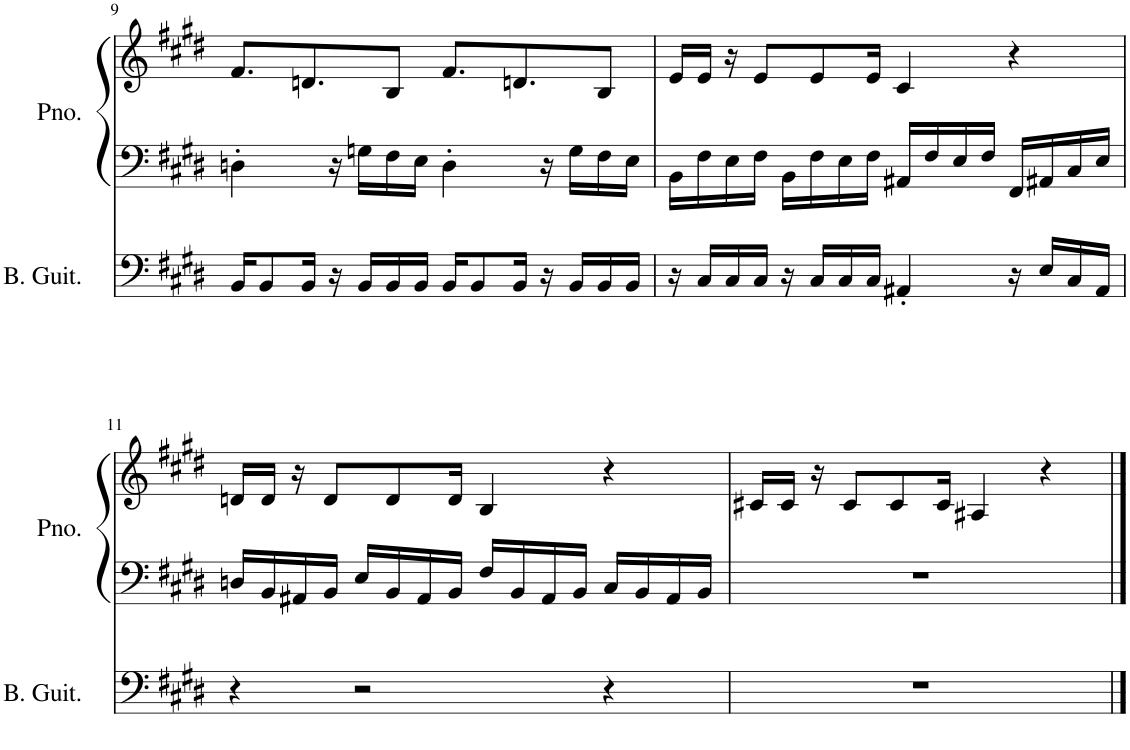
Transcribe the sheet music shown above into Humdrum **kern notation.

**kern	**kern	**kern
*part2	*part1	*part1
*staff3	*staff2	*staff1
*I"Bass Guitar	*I"Piano	*
*I'B. Guit.	*I'Pno.	*
!!LO:PB:g=z
*clefF4	*clefF4	*clefG2
*Trd7c12	*	*
*k[f#c#g#d#]	*k[f#c#g#d#]	*k[f#c#g#d#]
*M4/4	*M4/4	*M4/4
=9	=9	=9
16BB/KL	4Dn'\	8.f#/L
8BB/	.	.
16BB/Jk	.	8.dn/
16r	16r	.
16BB/LL	16Gn\LL	.
16BB/	16F#\	8B/J
16BB/JJ	16E\JJ	.
16BB/KL	4D'\	8.f#/L
8BB/	.	.
16BB/Jk	.	8.dn/
16r	16r	.
16BB/LL	16G\LL	.
16BB/	16F#\	8B/J
16BB/JJ	16E\JJ	.
=10	=10	=10
16r	16BB\LL	16e/LL
16C#/LL	16F#\	16e/JJ
16C#/	16E\	16r
16C#/JJ	16F#\JJ	8e/L
16r	16BB\LL	.
16C#/LL	16F#\	8e/
16C#/	16E\	.
16C#/JJ	16F#\JJ	16e/Jk
4AA#X'/	16AA#X/LL	4c#/
.	16F#/	.
.	16E/	.
.	16F#/JJ	.
16r	16FF#/LL	4r
16E/LL	16AA#X/	.
16C#/	16C#/	.
16AA#/JJ	16E/JJ	.
!!LO:LB:g=z
=11	=11	=11
4r	16Dn/LL	16dn/LL
.	16BB/	16d/JJ
.	16AA#X/	16r
.	16BB/JJ	8d/L
2r	16E/LL	.
.	16BB/	8d/
.	16AA#/	.
.	16BB/JJ	16d/Jk
.	16F#/LL	4B/
.	16BB/	.
.	16AA#/	.
.	16BB/JJ	.
4r	16C#/LL	4r
.	16BB/	.
.	16AA#/	.
.	16BB/JJ	.
=12	=12	=12
1r	1r	16c#X/LL
.	.	16c#/JJ
.	.	16r
.	.	8c#/L
.	.	8c#/
.	.	16c#/Jk
.	.	4A#X/
.	.	4r
==	==	==
*-	*-	*-
